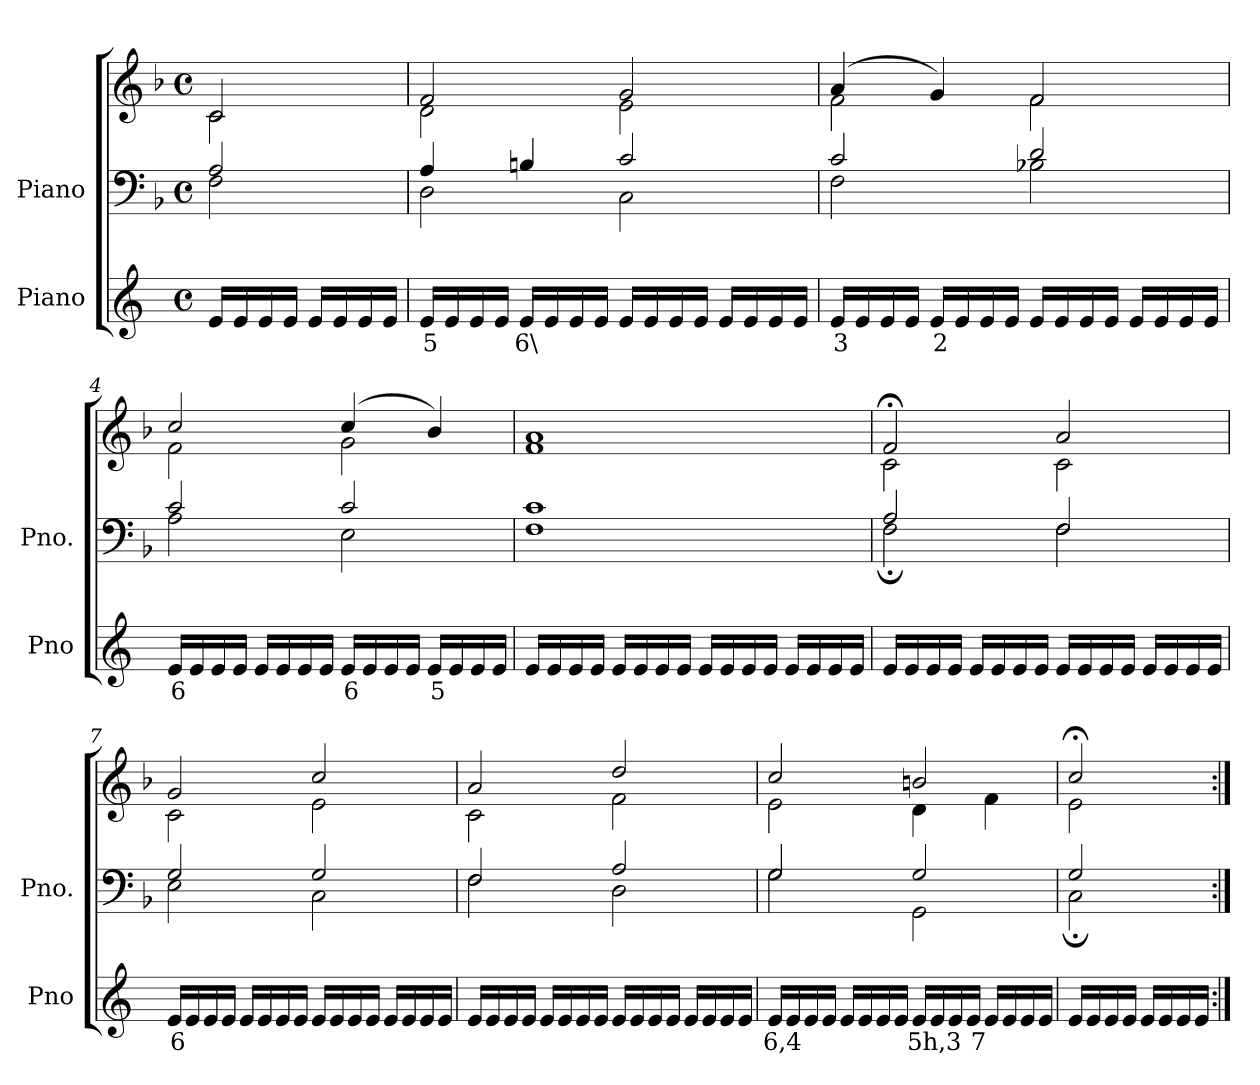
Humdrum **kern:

**kern	**text	**kern	**kern
*part2	*part2	*part1	*part1
*staff3	*staff3	*staff2	*staff1
*I"Piano	*	*I"Piano	*
*I'Pno	*	*I'Pno.	*
*clefG2	*	*clefF4	*clefG2
*k[]	*	*k[b-]	*k[b-]
*M4/4	*	*M4/4	*M4/4
*met(c)	*	*met(c)	*met(c)
=1	=1	=1	=1
*	*	*^	*^
16e/LL	.	2A/	2F\	2c/	2c\
16e/	.	.	.	.	.
16e/	.	.	.	.	.
16e/JJ	.	.	.	.	.
16e/LL	.	.	.	.	.
16e/	.	.	.	.	.
16e/	.	.	.	.	.
16e/JJ	.	.	.	.	.
=2	=2	=2	=2	=2	=2
!	!LO:LY:b	!	!	!	!
16e/LL	5	4A/	2D\	2f/	2d\
16e/	.	.	.	.	.
16e/	.	.	.	.	.
16e/JJ	.	.	.	.	.
!	!LO:LY:b	!	!	!	!
16e/LL	6\	4Bn/	.	.	.
16e/	.	.	.	.	.
16e/	.	.	.	.	.
16e/JJ	.	.	.	.	.
16e/LL	.	2c/	2C\	2g/	2e\
16e/	.	.	.	.	.
16e/	.	.	.	.	.
16e/JJ	.	.	.	.	.
16e/LL	.	.	.	.	.
16e/	.	.	.	.	.
16e/	.	.	.	.	.
16e/JJ	.	.	.	.	.
=3	=3	=3	=3	=3	=3
!	!LO:LY:b	!	!	!	!
16e/LL	3	2c/	2F\	(>4a/	2f\
16e/	.	.	.	.	.
16e/	.	.	.	.	.
16e/JJ	.	.	.	.	.
!	!LO:LY:b	!	!	!	!
16e/LL	2	.	.	4g/)	.
16e/	.	.	.	.	.
16e/	.	.	.	.	.
16e/JJ	.	.	.	.	.
16e/LL	.	2d/	2B-X\	2f/	2f\
16e/	.	.	.	.	.
16e/	.	.	.	.	.
16e/JJ	.	.	.	.	.
16e/LL	.	.	.	.	.
16e/	.	.	.	.	.
16e/	.	.	.	.	.
16e/JJ	.	.	.	.	.
=4	=4	=4	=4	=4	=4
!	!LO:LY:b	!	!	!	!
16e/LL	6	2c/	2A\	2cc/	2f\
16e/	.	.	.	.	.
16e/	.	.	.	.	.
16e/JJ	.	.	.	.	.
16e/LL	.	.	.	.	.
16e/	.	.	.	.	.
16e/	.	.	.	.	.
16e/JJ	.	.	.	.	.
!	!LO:LY:b	!	!	!	!
16e/LL	6	2c/	2E\	(>4cc/	2g\
16e/	.	.	.	.	.
16e/	.	.	.	.	.
16e/JJ	.	.	.	.	.
!	!LO:LY:b	!	!	!	!
16e/LL	5	.	.	4b-/)	.
16e/	.	.	.	.	.
16e/	.	.	.	.	.
16e/JJ	.	.	.	.	.
=5	=5	=5	=5	=5	=5
16e/LL	.	1c	1F	1a	1f
16e/	.	.	.	.	.
16e/	.	.	.	.	.
16e/JJ	.	.	.	.	.
16e/LL	.	.	.	.	.
16e/	.	.	.	.	.
16e/	.	.	.	.	.
16e/JJ	.	.	.	.	.
16e/LL	.	.	.	.	.
16e/	.	.	.	.	.
16e/	.	.	.	.	.
16e/JJ	.	.	.	.	.
16e/LL	.	.	.	.	.
16e/	.	.	.	.	.
16e/	.	.	.	.	.
16e/JJ	.	.	.	.	.
=6	=6	=6	=6	=6	=6
16e/LL	.	2A/	2F;\	2f;</	2c\
16e/	.	.	.	.	.
16e/	.	.	.	.	.
16e/JJ	.	.	.	.	.
16e/LL	.	.	.	.	.
16e/	.	.	.	.	.
16e/	.	.	.	.	.
16e/JJ	.	.	.	.	.
16e/LL	.	2F/	2F\	2a/	2c\
16e/	.	.	.	.	.
16e/	.	.	.	.	.
16e/JJ	.	.	.	.	.
16e/LL	.	.	.	.	.
16e/	.	.	.	.	.
16e/	.	.	.	.	.
16e/JJ	.	.	.	.	.
=7	=7	=7	=7	=7	=7
!	!LO:LY:b	!	!	!	!
16e/LL	6	2G/	2E\	2g/	2c\
16e/	.	.	.	.	.
16e/	.	.	.	.	.
16e/JJ	.	.	.	.	.
16e/LL	.	.	.	.	.
16e/	.	.	.	.	.
16e/	.	.	.	.	.
16e/JJ	.	.	.	.	.
16e/LL	.	2G/	2C\	2cc/	2e\
16e/	.	.	.	.	.
16e/	.	.	.	.	.
16e/JJ	.	.	.	.	.
16e/LL	.	.	.	.	.
16e/	.	.	.	.	.
16e/	.	.	.	.	.
16e/JJ	.	.	.	.	.
=8	=8	=8	=8	=8	=8
16e/LL	.	2F/	2F\	2a/	2c\
16e/	.	.	.	.	.
16e/	.	.	.	.	.
16e/JJ	.	.	.	.	.
16e/LL	.	.	.	.	.
16e/	.	.	.	.	.
16e/	.	.	.	.	.
16e/JJ	.	.	.	.	.
16e/LL	.	2A/	2D\	2dd/	2f\
16e/	.	.	.	.	.
16e/	.	.	.	.	.
16e/JJ	.	.	.	.	.
16e/LL	.	.	.	.	.
16e/	.	.	.	.	.
16e/	.	.	.	.	.
16e/JJ	.	.	.	.	.
=9	=9	=9	=9	=9	=9
!	!LO:LY:b	!	!	!	!
16e/LL	6,4	2G/	2G\	2cc/	2e\
16e/	.	.	.	.	.
16e/	.	.	.	.	.
16e/JJ	.	.	.	.	.
16e/LL	.	.	.	.	.
16e/	.	.	.	.	.
16e/	.	.	.	.	.
16e/JJ	.	.	.	.	.
!	!LO:LY:b	!	!	!	!
16e/LL	5h,3	2G/	2GG\	2bn/	4d\
16e/	.	.	.	.	.
16e/	.	.	.	.	.
16e/JJ	.	.	.	.	.
!	!LO:LY:b	!	!	!	!
16e/LL	7	.	.	.	4f\
16e/	.	.	.	.	.
16e/	.	.	.	.	.
16e/JJ	.	.	.	.	.
=10	=10	=10	=10	=10	=10
16e/LL	.	2G/	2C;\	2cc;</	2e\
16e/	.	.	.	.	.
16e/	.	.	.	.	.
16e/JJ	.	.	.	.	.
16e/LL	.	.	.	.	.
16e/	.	.	.	.	.
16e/	.	.	.	.	.
16e/JJ	.	.	.	.	.
*	*	*v	*v	*	*
*	*	*	*v	*v
=:|!	=:|!	=:|!	=:|!
*-	*-	*-	*-
